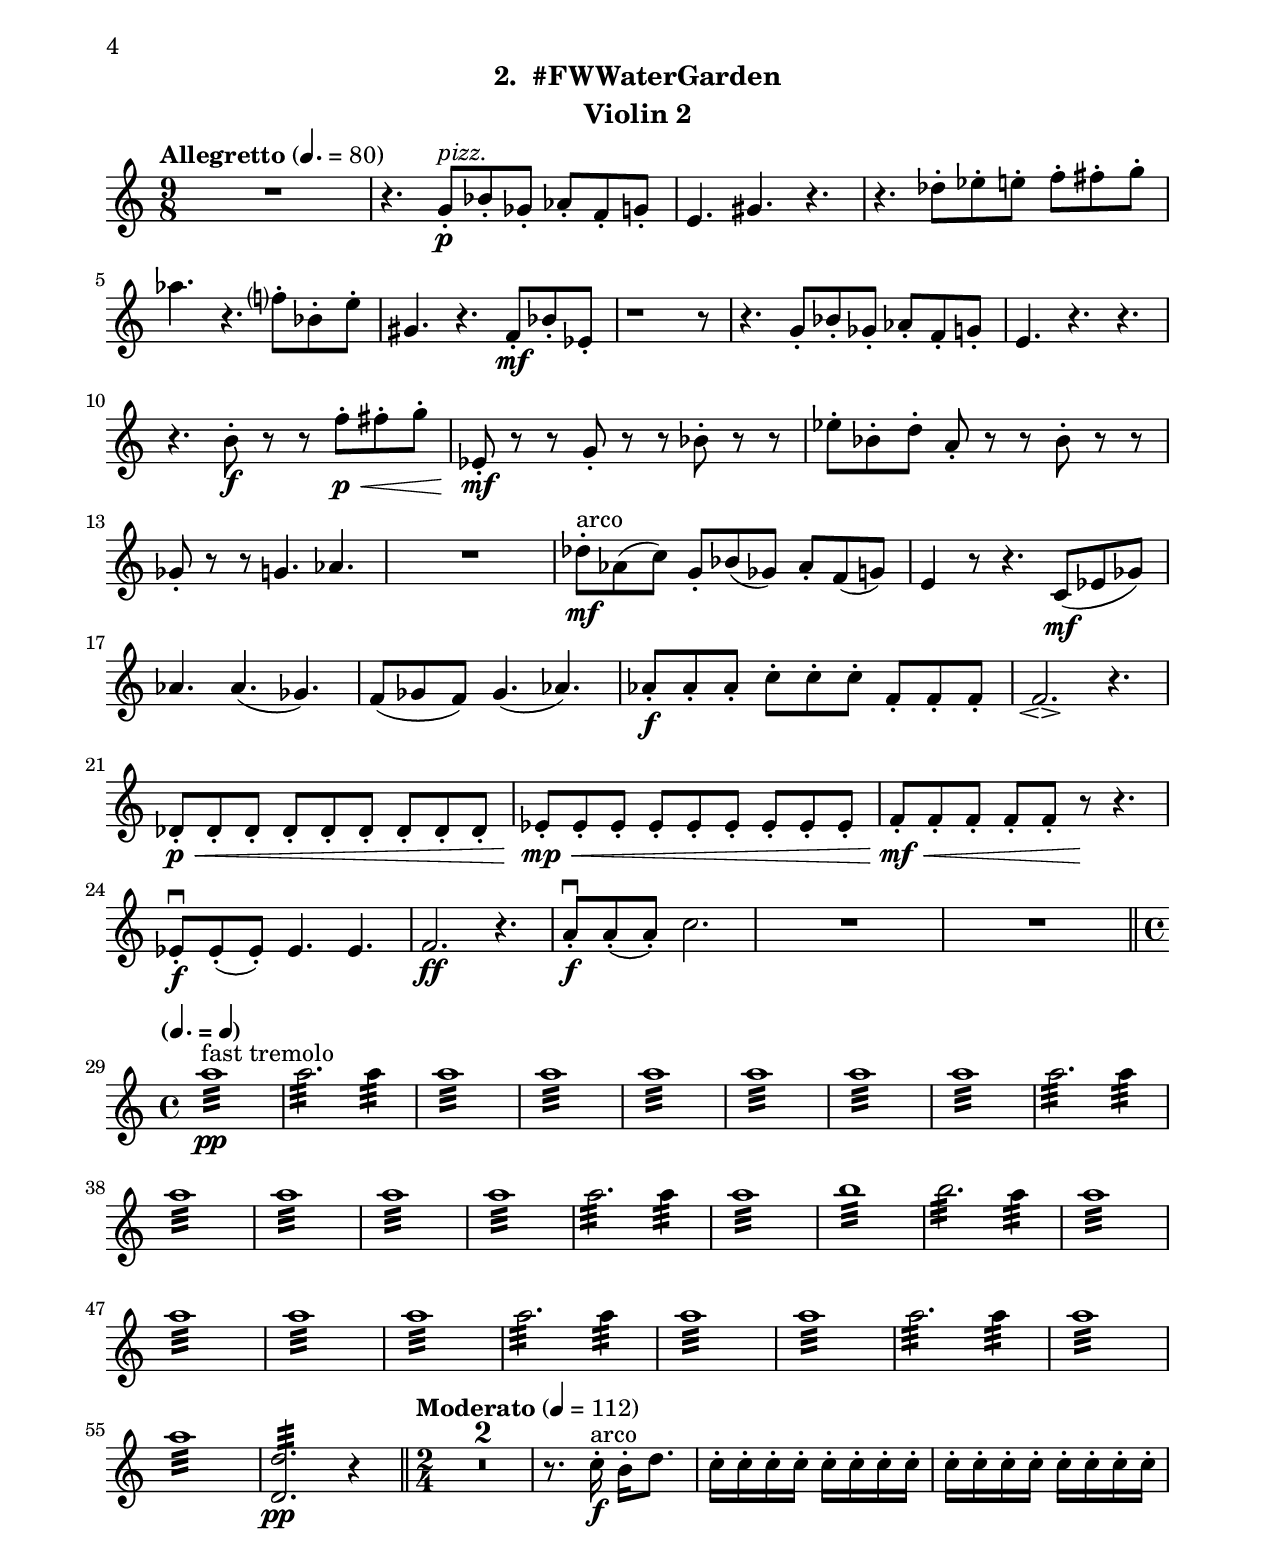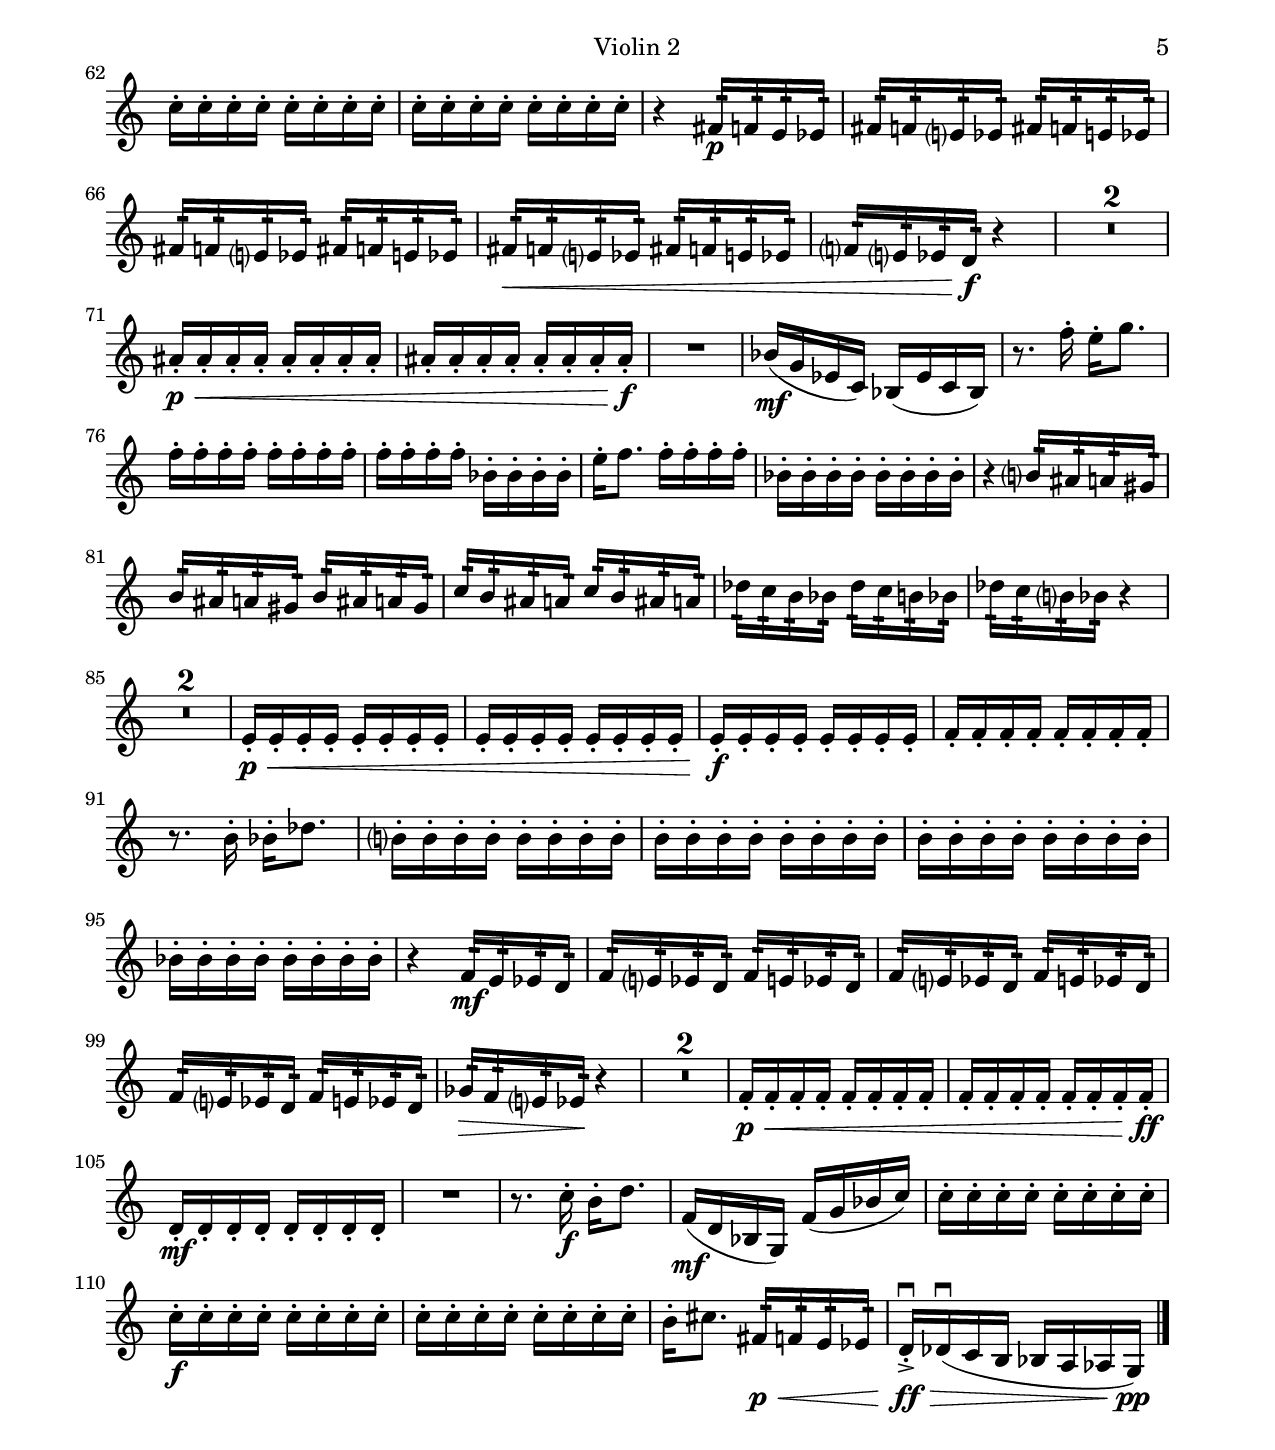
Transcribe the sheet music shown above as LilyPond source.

\version "2.12.0"
#(set-default-paper-size "letter")
#(set-global-staff-size 21)

\paper {
  line-width    = 180\mm
  left-margin   = 20\mm
  top-margin    = 10\mm
  bottom-margin = 15\mm
  indent = 0 \mm 
  ragged-bottom = ##f  
  first-page-number = 4
  print-first-page-number = ##t  
  two-sided = ##t
  binding-offset = 0.25\in
  }

\header {
    subtitle = "2.  #FWWaterGarden"
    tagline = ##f
    instrument = "Violin 2"                     %% CHANGE INSTRUMENT NAME
    }

AvoiceAA = \relative c'{
    \clef treble
    %staffkeysig
    \key c \major 
    %bartimesig: 
    \time 9/8 
    \tempo "Allegretto" 4. = 80  
    R1*9/8      | % 1
    r4. g'8-.  ^\markup {\italic "pizz."} \p bes-.  ges-.  aes-.  f-.  g-.       | % 2
    e4. gis4. r4.      | % 3
    r4. des'8-.  ees-.  e-.  f-.  fis-.  g-.       | % 4
    aes4. r4. f8-.  bes,-.  e-.       | % 5
    gis,4. r4. f8-.  \mf bes-.  ees,-.       | % 6
    r1 r8      | % 7
    r4. g8-.  bes-.  ges-.  aes-.  f-.  g-.       | % 8
    e4. r4. r4.      | % 9
    r4. b'8-.  \f r r f'-.  \< \p fis-.  g-.       | % 10
    ees,-.  \! \mf r r g-.  r r bes-.  r r      | % 11
    ees-.  bes-.  d-.  a-.  r r bes-.  r r      | % 12
    ges-.  r r g4. aes4.      | % 13
    R1*9/8      | % 14
    des8-.  ^\markup {\upright  "arco"} \mf aes( c) g-.  bes( ges) aes-.  f( g)      | % 15
    e4 r8 r4. c8( \mf ees ges)      | % 16
    aes4. aes4.( ges4.)      | % 17
    f8( ges f) ges4.( aes4.)      | % 18
    aes8-.  \f aes-.  aes-.  c-.  c-.  c-.  f,-.  f-.  f-.       | % 19
    f2.\espressivo  r4.      | % 20
    des8-.  \< \p des-.  des-.  des-.  des-.  des-.  des-.  des-.  des-.       | % 21
    ees-.  \< \mp ees-.  ees-.  ees-.  ees-.  ees-.  ees-.  ees-.  ees-.       | % 22
    f-.  \< \mf f-.  f-.  f-.  f-.  r \! r4.      | % 23
    ees8-. \f \downbow ees-.(  ees-.)  ees4. ees4.      | % 24
    f2. \ff r4.      | % 25
    a8-. \f \downbow a-.(  a-.)  c2.      | % 26
    R1*9/8   | % 27
    R1*9/8 \bar "||"     | % 28
    %bartimesig: 
    \time 4/4 
    \tempo \markup { \concat { ( \smaller \general-align #Y #DOWN \note #"4." #1 " = " \smaller \general-align #Y #DOWN \note #"4" #1 ) } }
    a'1:32  \pp ^\markup { "fast tremolo" }      | % 29
    a2.:32  a4:32       | % 30
    a1:32       | % 31
    a:32       | % 32
    a:32       | % 33
    a:32       | % 34
    a:32       | % 35
    a:32       | % 36
    a2.:32  a4:32       | % 37
    a1:32       | % 38
    a:32       | % 39
    a:32       | % 40
    a1:32       | % 41
    a2.:32  a4:32       | % 42
    a1:32       | % 43
    b1:32       | % 44
    b2.:32  a4:32       | % 45
    a1:32       | % 46
    a:32       | % 47
    a:32       | % 48
    a:32       | % 49
    a2.:32  a4:32       | % 50
    a1:32       | % 51
    a:32       | % 52
    a2.:32  a4:32       | % 53
    a1:32       | % 54
    a:32       | % 55
    <d,, d'>2.:32  \pp r4    \bar "||"      | % 56
    %bartimesig: 
    \time 2/4 
    \tempo "Moderato" 4 = 112  
    R2 *2  | % 
    r8. c'16-.  ^\markup {\upright  "arco"} \f b-.  d8.      | % 59
    c16-.  c-.  c-.  c-.  c-.  c-.  c-.  c-.       | % 60
    c-.  c-.  c-.  c-.  c-.  c-.  c-.  c-.       | % 61
    c-.  c-.  c-.  c-.  c-.  c-.  c-.  c-.       | % 62
    c-.  c-.  c-.  c-.  c-.  c-.  c-.  c-.       | % 63
    r4 fis,16:32 \p f: e: ees:      | % 64
    fis: f: e: ees: fis: f: e: ees:      | % 65
    fis: f: e: ees: fis: f: e: ees:      | % 66
    fis: \< f: e: ees: fis: f: e: ees:      | % 67
    f?: e: ees: d: \f r4      | % 68
    R2 *2  | % 
    ais'16-.  \< \p ais-.  ais-.  ais-.  ais-.  ais-.  ais-.  ais-.       | % 71
    ais-.  ais-.  ais-.  ais-.  ais-.  ais-.  ais-.  ais-.  \f      | % 72
    R2  | % 
    bes16( \mf g ees c) bes( ees c bes)      | % 74
    r8. f''16-.  e-.  g8.      | % 75
    f16-.  f-.  f-.  f-.  f-.  f-.  f-.  f-.       | % 76
    f-.  f-.  f-.  f-.  bes,-.  bes-.  bes-.  bes-.       | % 77
    e-.  f8. f16-.  f-.  f-.  f-.       | % 78
    bes,-.  bes-.  bes-.  bes-.  bes-.  bes-.  bes-.  bes-.       | % 79
    r4 b16:32 ais: a: gis:      | % 80
    b: ais: a: gis: b: ais: a: gis:      | % 81
    c: b: ais: a: c: b: ais: a:      | % 82
    des: c: b: bes: des: c: b: bes:       | % 83
    des: c: b: bes: r4      | % 84
    R2 *2  | % 
    e,16-.  \< \p e-.  e-.  e-.  e-.  e-.  e-.  e-.       | % 87
    e-.  e-.  e-.  e-.  e-.  e-.  e-.  e-.       | % 88
    e-. \f  e-.  e-.  e-.  e-.  e-.  e-.  e-.       | % 89
    f-.  f-.  f-.  f-.  f-.  f-.  f-.  f-.       | % 90
    r8. b16-.  bes-.  des8.      | % 91
    b16-.  b-.  b-.  b-.  b-.  b-.  b-.  b-.       | % 92
    b-.  b-.  b-.  b-.  b-.  b-.  b-.  b-.       | % 93
    b-.  b-.  b-.  b-.  b-.  b-.  b-.  b-.       | % 94
    bes-.  bes-.  bes-.  bes-.  bes-.  bes-.  bes-.  bes-.       | % 95
    r4 f16:32 \mf e: ees: d:      | % 96
    f: e: ees: d: f: e: ees: d:      | % 97
    f: e: ees: d: f: e: ees: d:      | % 98
    f: e: ees: d: f: e: ees: d:      | % 99
    ges: \> f: e: ees: \! r4      | % 100
    R2 *2  | % 
    f16-.  \< \p f-.  f-.  f-.  f-.  f-.  f-.  f-.       | % 103
    f-.  f-.  f-.  f-.  f-.  f-.  f-.  f-.  \! \ff      | % 104
    d-.  \mf d-.  d-.  d-.  d-.  d-.  d-.  d-.       | % 105
    R2  | % 
    r8. c'16-.  \f b-.  d8.      | % 107
    f,16( \mf d bes g) f'( g bes c)      | % 108
    c-.  c-.  c-.  c-.  c-.  c-.  c-.  c-.       | % 109
    c-.  \f c-.  c-.  c-.  c-.  c-.  c-.  c-.       | % 110
    c-.  c-.  c-.  c-.  c-.  c-.  c-.  c-.       | % 111
    b-.  cis8. fis,16:32 \< \p f: e: ees:    | % 112
    d16-. ->  \> \! \ff \downbow des( \downbow c b bes a aes g) \! \pp \bar "|." 
}% end of last bar in partorvoice

ApartA =  << 
  %    \mergeDifferentlyHeadedOn
  %    \mergeDifferentlyDottedOn 
  %        \context Voice = AvoiceAA{\voiceOne \AvoiceAA}\\ 
        \context Voice = AvoiceAA{ \AvoiceAA }
        >> 


\score { 
    << 
        \context Staff = ApartA << 
            \ApartA
        >>

      \set Score.skipBars = ##t
       #(set-accidental-style 'modern-cautionary)
      \set Score.markFormatter = #format-mark-box-letters %%boxed rehearsal-marks
  >>
}%% end of score-block 
